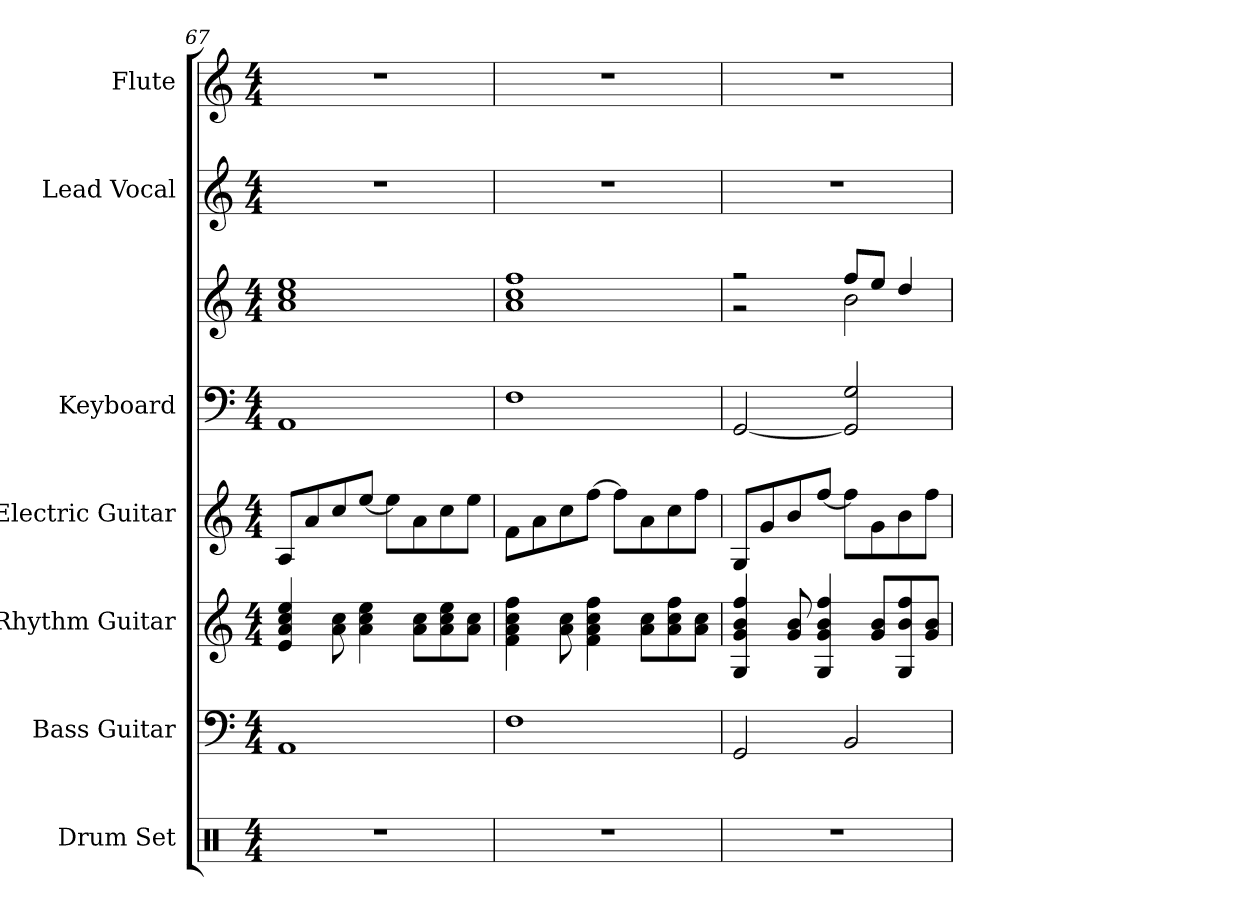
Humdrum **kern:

**kern	**kern	**kern	**kern	**kern	**kern	**kern	**kern
*part7	*part6	*part5	*part4	*part3	*part3	*part2	*part1
*staff8	*staff7	*staff6	*staff5	*staff4	*staff3	*staff2	*staff1
*I"Drum Set	*I"Bass Guitar	*I"Rhythm Guitar	*I"Electric Guitar	*I"Keyboard	*	*I"Lead Vocal	*I"Flute
*I'Dr.	*I'Bass	*I'Rhy.	*I'E. Gtr.	*I'Kbd.	*	*	*I'Fl.
!!LO:PB:g=z
*clefX	*clefF4	*clefG2	*clefG2	*clefF4	*clefG2	*clefG2	*clefG2
*	*ITrd7c12	*ITrd7c12	*ITrd7c12	*	*	*	*
*k[]	*k[]	*k[]	*k[]	*k[]	*k[]	*k[]	*k[]
*C:	*C:	*C:	*C:	*C:	*C:	*C:	*C:
*M4/4	*M4/4	*M4/4	*M4/4	*M4/4	*M4/4	*M4/4	*M4/4
=67	=67	=67	=67	=67	=67	=67	=67
1r	1AAAi	4Ei/ 4Ai 4ci 4ei	8AAi/L	1AAi	1ai 1cci 1eei	1r	1r
.	.	.	8Ai/	.	.	.	.
.	.	8Ai\ 8ci	8ci/	.	.	.	.
.	.	4Ai\ 4ci 4ei	[<8ei/J	.	.	.	.
.	.	.	8ei\L]	.	.	.	.
.	.	8Ai\ 8ciL	8Ai\	.	.	.	.
.	.	8Ai\ 8ci 8ei	8ci\	.	.	.	.
.	.	8Ai\ 8ciJ	8ei\J	.	.	.	.
=68	=68	=68	=68	=68	=68	=68	=68
1r	1FFi	4Fi\ 4Ai 4ci 4fi	8Fi\L	1Fi	1ai 1cci 1ffi	1r	1r
.	.	.	8Ai\	.	.	.	.
.	.	8Ai\ 8ci	8ci\	.	.	.	.
.	.	4Fi\ 4Ai 4ci 4fi	[>8fi\J	.	.	.	.
.	.	.	8fi\L]	.	.	.	.
.	.	8Ai\ 8ciL	8Ai\	.	.	.	.
.	.	8Ai\ 8ci 8fi	8ci\	.	.	.	.
.	.	8Ai\ 8ciJ	8fi\J	.	.	.	.
=69	=69	=69	=69	=69	=69	=69	=69
*	*	*	*	*	*^	*	*
1r	2GGGi/	4GGi/ 4Gi 4Bi 4fi	8GGi/L	[<2GGi/	2r	2r	1r	1r
.	.	.	8Gi/	.	.	.	.	.
.	.	8Gi/ 8Bi	8Bi/	.	.	.	.	.
.	.	4GGi/ 4Gi 4Bi 4fi	[<8fi/J	.	.	.	.	.
.	2BBBi/	.	8fi\L]	2GGi/] 2Gi	8ffi/L	2bi\	.	.
.	.	8Gi/ 8BiL	8Gi\	.	8eei/J	.	.	.
.	.	8GGi/ 8Bi 8fi	8Bi\	.	4ddi/	.	.	.
.	.	8Gi/ 8BiJ	8fi\J	.	.	.	.	.
*	*	*	*	*	*v	*v	*	*
=	=	=	=	=	=	=	=
*-	*-	*-	*-	*-	*-	*-	*-
